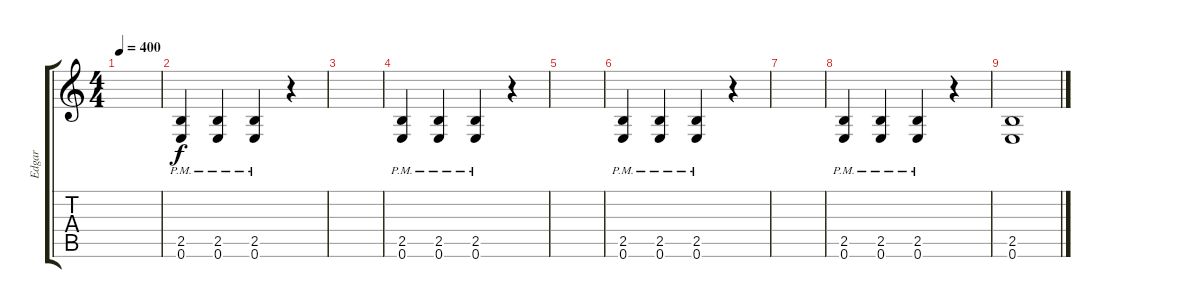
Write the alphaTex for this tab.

\track ("Edgar" "Edgar") {instrument distortionguitar}
\staff {score tabs}
\tuning (E4 B3 G3 D3 A2 E2) {hide}
\ts (4 4)
\tempo 400
\clef g2
\ks c
|
(2.5{pm} 0.6{pm}).4 (2.5{pm} 0.6{pm}).4 (2.5{pm} 0.6{pm}).4 r.4 |
|
(2.5{pm} 0.6{pm}).4 (2.5{pm} 0.6{pm}).4 (2.5{pm} 0.6{pm}).4 r.4 |
|
(2.5{pm} 0.6{pm}).4 (2.5{pm} 0.6{pm}).4 (2.5{pm} 0.6{pm}).4 r.4 |
|
(2.5{pm} 0.6{pm}).4 (2.5{pm} 0.6{pm}).4 (2.5{pm} 0.6{pm}).4 r.4 |
(2.5 0.6).1
